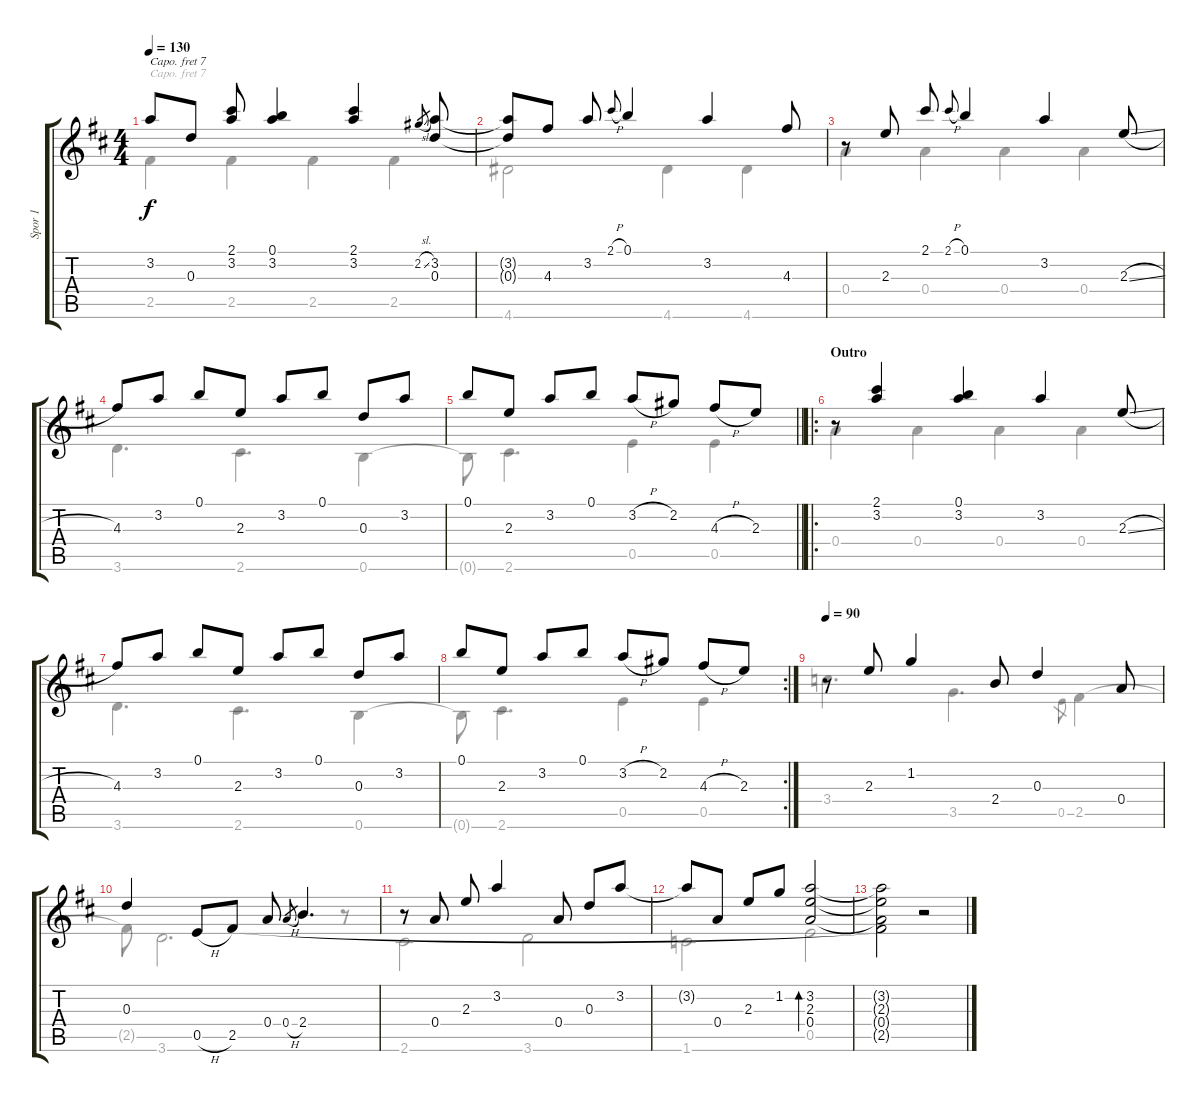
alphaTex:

\track ("Spor 1" "Spor 1") {instrument acousticguitarsteel}
\staff {score tabs}
\capo 7
\tuning (E4 B3 G3 D3 A2 E2) {hide}
\voice
\ts (4 4)
\tempo 130
\clef g2
\ks d
3.2{t}.8{dy f} 0.3.8 (2.1 3.2).8 (0.1 3.2).4 (2.1 3.2).4 2.2{sl}.8{gr} (3.2 0.3).8 |
(3.2{t} 0.3{t}).8 4.3.8 3.2.8 2.1{h}.8{gr onbeat} 0.1.4 3.2.4 4.3.8 |
r.8 2.3.8 2.1.8 2.1{h}.8{gr onbeat} 0.1.4 3.2.4 2.3{sl}.8 |
4.3.8 3.2.8 0.1.8 2.3.8 3.2.8 0.1.8 0.3.8 3.2.8 |
\barLineRight lightlight
0.1.8 2.3.8 3.2.8 0.1.8 3.2{h}.8 2.2.8 4.3{h}.8 2.3.8 |
\ro
\section ("" "Outro")
r.8 (2.1 3.2).4 (0.1 3.2).4 3.2.4 2.3{sl}.8 |
4.3.8 3.2.8 0.1.8 2.3.8 3.2.8 0.1.8 0.3.8 3.2.8 |
\rc 2
0.1.8 2.3.8 3.2.8 0.1.8 3.2{h}.8 2.2.8 4.3{h}.8 2.3.8 |
\tempo 90
r.8 2.3.8 1.2.4 2.4.8 0.3.4 0.4.8 |
0.3.4 0.5{h}.8 2.5.8 0.4.8 0.4{h}.8{gr} 2.4.4{d} |
r.8 0.4.8 2.3.8 3.2.4 0.4.8 0.3.8 3.2.8 |
3.2{t}.8 0.4.8 2.3.8 1.2.8 (3.2 2.3 0.4).2{bd 480} |
(3.2{t} 2.3{t} 0.4{t} 2.5{t}).2 r.2
\voice
\clef g2
\ottava regular
\simile none
\ks d
2.5.4{dy f} 2.5.4 2.5.4 2.5.4 |
4.6.2 4.6.4 4.6.4 |
0.4.4 0.4.4 0.4.4 0.4.4 |
3.6.4{d} 2.6.4{d} 0.6.4 |
\barLineRight lightlight
0.6{t}.8 2.6.4{d} 0.5.4 0.5.4 |
0.4.4 0.4.4 0.4.4 0.4.4 |
3.6.4{d} 2.6.4{d} 0.6.4 |
0.6{t}.8 2.6.4{d} 0.5.4 0.5.4 |
3.4.4{d} 3.5.4{d} 0.5.8{gr} 2.5.4 |
2.5{t}.8 3.6.2{d} r.8 |
2.6.2 3.6.2 |
1.6.2 0.5.2 |
